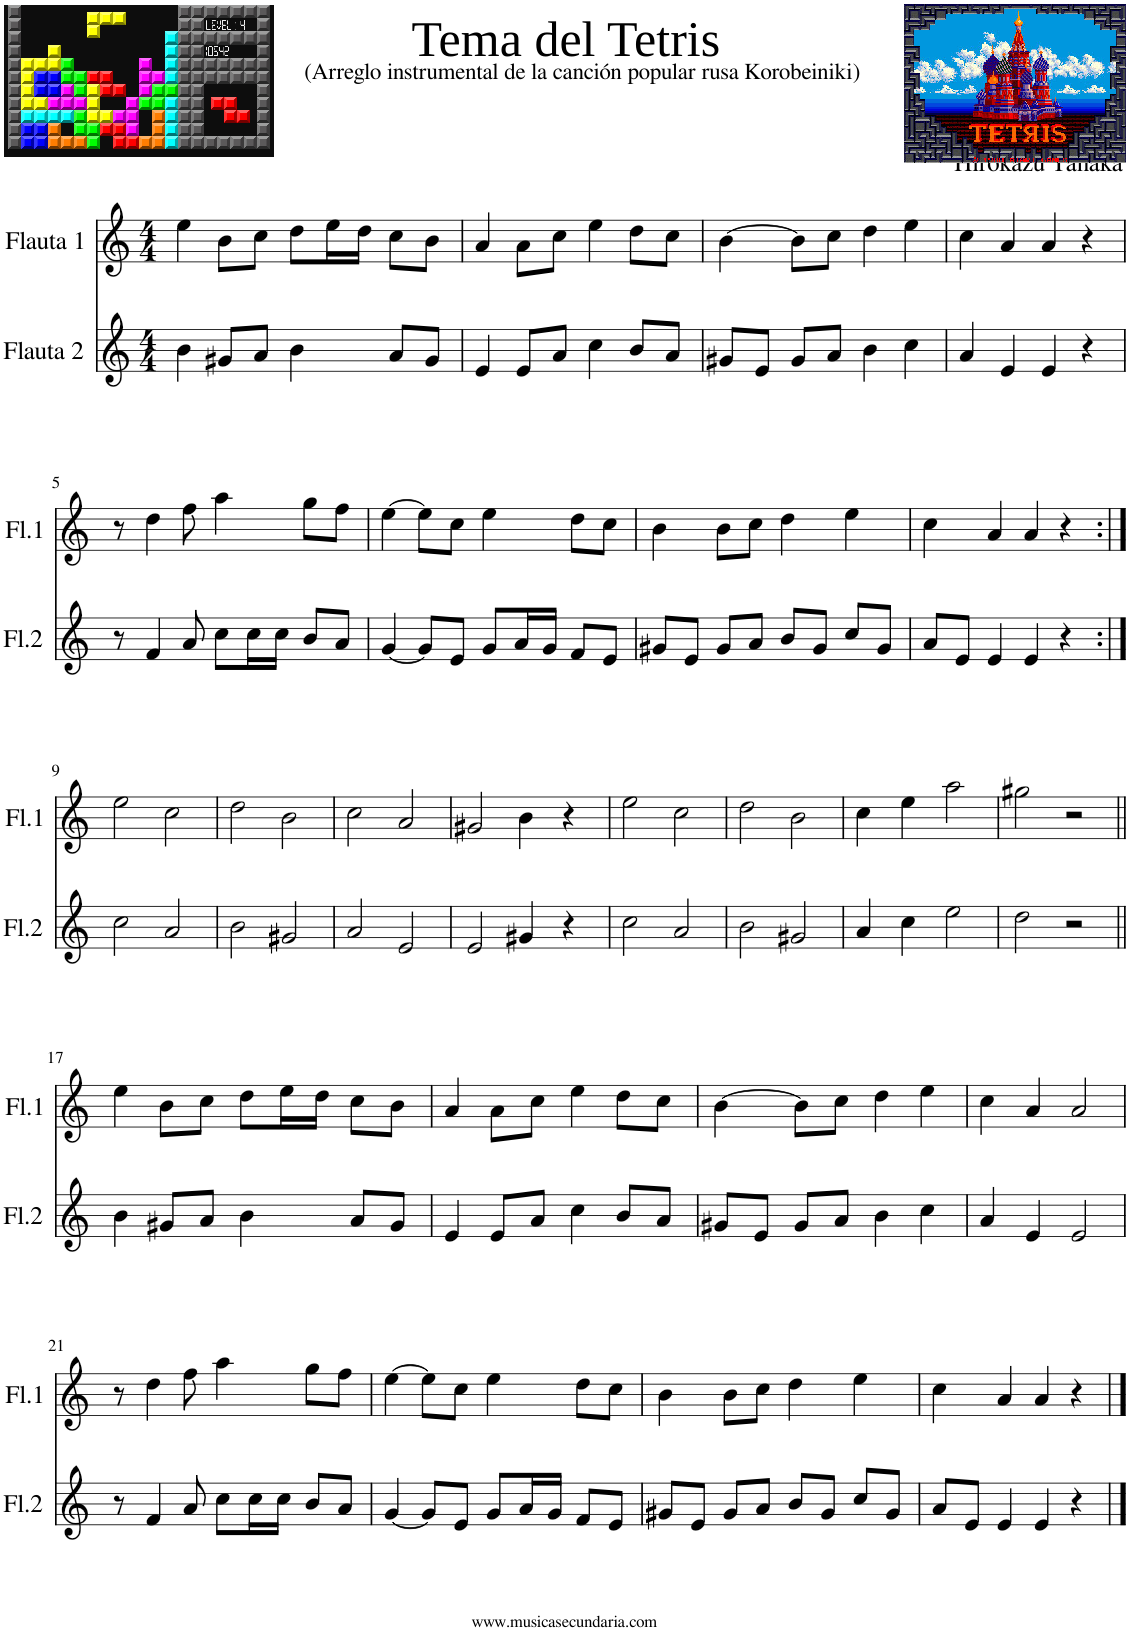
**kern	**kern
*part2	*part1
*staff2	*staff1
*I"Flauta 2	*I"Flauta 1
*I'Fl.2	*I'Fl.1
*clefG2	*clefG2
*k[]	*k[]
*M4/4	*M4/4
=1	=1
4b\	4ee\
8g#X/L	8b\L
8a/J	8cc\J
4b\	8dd\L
.	16ee\L
.	16dd\JJ
8a/L	8cc\L
8g#/J	8b\J
=2	=2
4e/	4a/
8e/L	8a\L
8a/J	8cc\J
4cc\	4ee\
8b/L	8dd\L
8a/J	8cc\J
=3	=3
8g#X/L	[4b\
8e/J	.
8g#/L	8b\L]
8a/J	8cc\J
4b\	4dd\
4cc\	4ee\
=4	=4
4a/	4cc\
4e/	4a/
4e/	4a/
4r	4r
!!LO:LB:g=z
=5	=5
8r	8r
4f/	4dd\
8a/	8ff\
8cc\L	4aa\
16cc\L	.
16cc\JJ	.
8b/L	8gg\L
8a/J	8ff\J
=6	=6
[4g/	[4ee\
8g/L]	8ee\L]
8e/J	8cc\J
8g/L	4ee\
16a/L	.
16g/JJ	.
8f/L	8dd\L
8e/J	8cc\J
=7	=7
8g#X/L	4b\
8e/J	.
8g#/L	8b\L
8a/J	8cc\J
8b/L	4dd\
8g#/J	.
8cc/L	4ee\
8g#/J	.
=8	=8
8a/L	4cc\
8e/J	.
4e/	4a/
4e/	4a/
4r	4r
!!LO:LB:g=z
=9:|!	=9:|!
2cc\	2ee\
2a/	2cc\
=10	=10
2b\	2dd\
2g#X/	2b\
=11	=11
2a/	2cc\
2e/	2a/
=12	=12
2e/	2g#X/
4g#X/	4b\
4r	4r
=13	=13
2cc\	2ee\
2a/	2cc\
=14	=14
2b\	2dd\
2g#X/	2b\
=15	=15
4a/	4cc\
4cc\	4ee\
2ee\	2aa\
=16	=16
2dd\	2gg#X\
2r	2r
!!LO:LB:g=z
=17||	=17||
*k[]	*
4b\	4ee\
8g#X/L	8b\L
8a/J	8cc\J
4b\	8dd\L
.	16ee\L
.	16dd\JJ
8a/L	8cc\L
8g#/J	8b\J
=18	=18
4e/	4a/
8e/L	8a\L
8a/J	8cc\J
4cc\	4ee\
8b/L	8dd\L
8a/J	8cc\J
=19	=19
8g#X/L	[4b\
8e/J	.
8g#/L	8b\L]
8a/J	8cc\J
4b\	4dd\
4cc\	4ee\
=20	=20
4a/	4cc\
4e/	4a/
2e/	2a/
!!LO:LB:g=z
=21	=21
8r	8r
4f/	4dd\
8a/	8ff\
8cc\L	4aa\
16cc\L	.
16cc\JJ	.
8b/L	8gg\L
8a/J	8ff\J
=22	=22
[4g/	[4ee\
8g/L]	8ee\L]
8e/J	8cc\J
8g/L	4ee\
16a/L	.
16g/JJ	.
8f/L	8dd\L
8e/J	8cc\J
=23	=23
8g#X/L	4b\
8e/J	.
8g#/L	8b\L
8a/J	8cc\J
8b/L	4dd\
8g#/J	.
8cc/L	4ee\
8g#/J	.
=24	=24
8a/L	4cc\
8e/J	.
4e/	4a/
4e/	4a/
4r	4r
==	==
*-	*-
